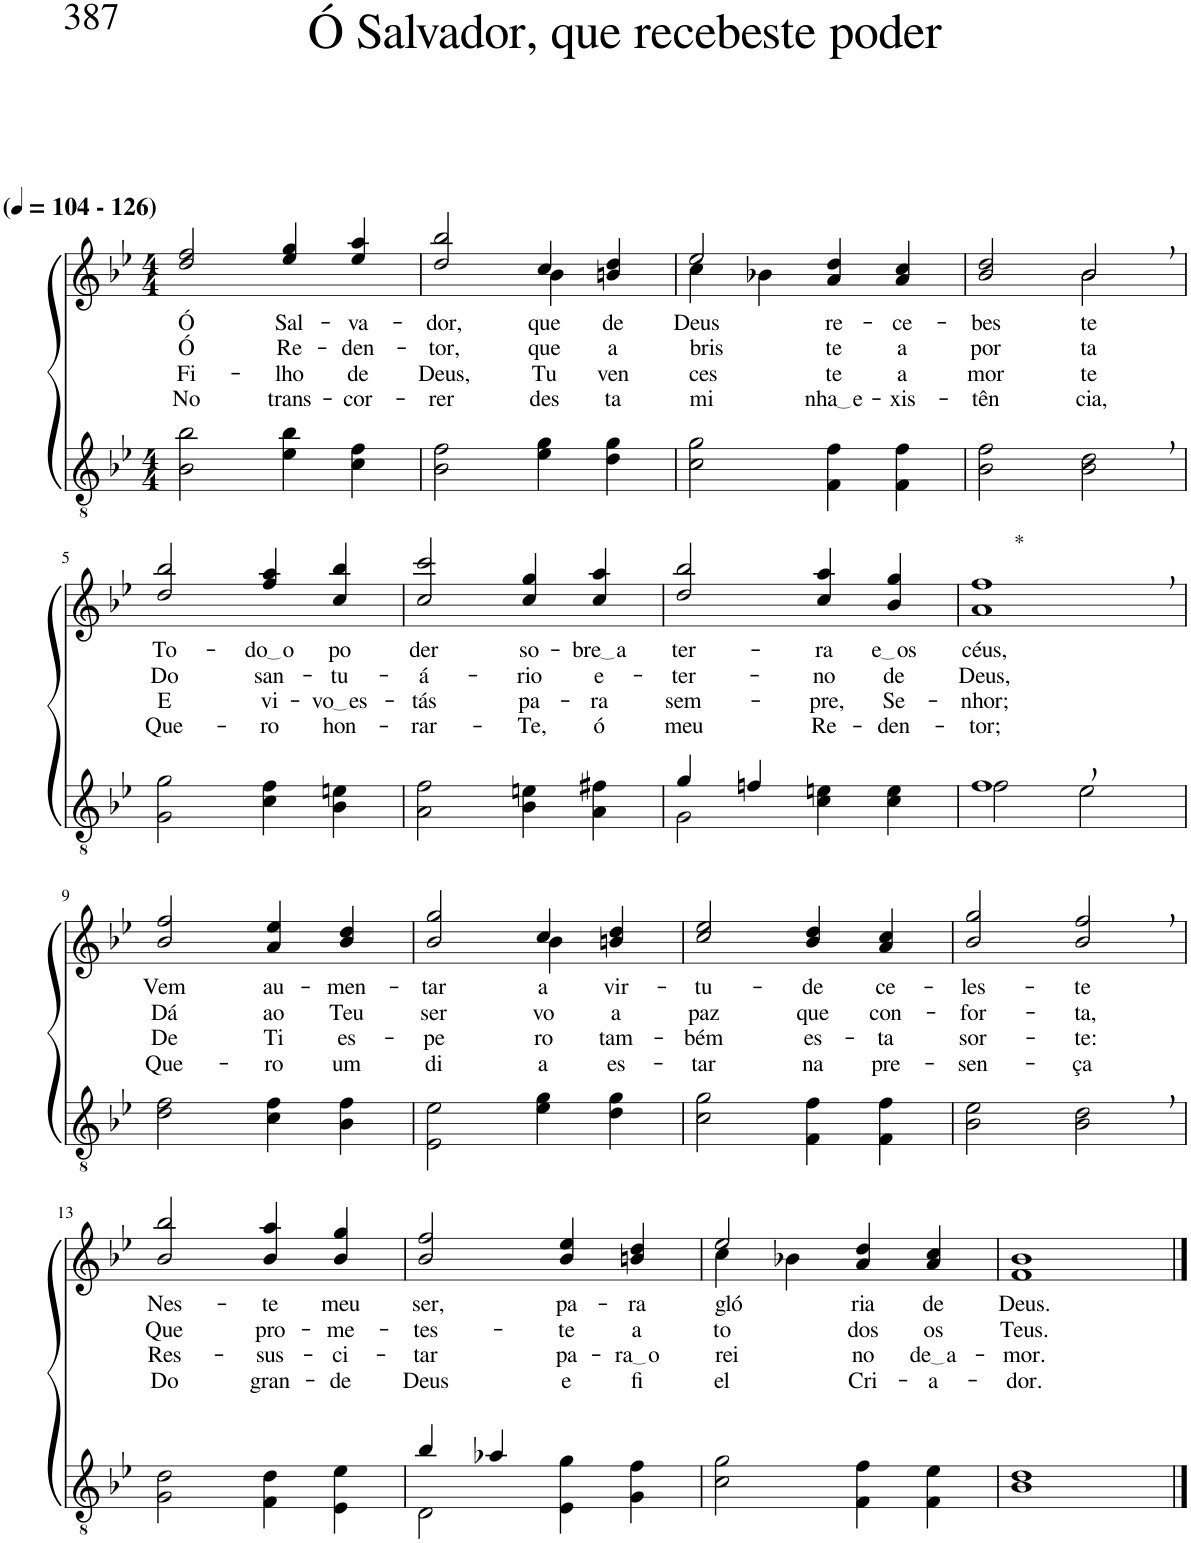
**kern	**kern	**text	**text	**text	**text
*part2	*part1	*part1	*part1	*part1	*part1
*staff2	*staff1	*staff1	*staff1	*staff1	*staff1
*I"Parte III e IV	*I"Parte I e II	*	*	*	*
*clefGv2	*clefG2	*	*	*	*
*Trd5c9	*Trd5c9	*	*	*	*
*k[b-e-]	*k[b-e-]	*	*	*	*
*M4/4	*M4/4	*	*	*	*
*MM104	*MM104	*	*	*	*
=1	=1	=1	=1	=1	=1
!	!LO:TX:a:B:t=(	!	!	!	!
!	!LO:TX:a:B:t=- 126)	!	!	!	!
!	!	!LO:LY:b	!LO:LY:b	!LO:LY:b	!LO:LY:b
2B-\ 2b-\	2dd/ 2ff/	Ó	Ó	Fi-	No
!	!	!LO:LY:b	!LO:LY:b	!LO:LY:b	!LO:LY:b
4e-\ 4b-\	4ee-/ 4gg/	Sal-	Re-	-lho	trans-
!	!	!LO:LY:b	!LO:LY:b	!LO:LY:b	!LO:LY:b
4c\ 4f\	4ee-/ 4aa/	-va-	-den-	de	-cor-
=2	=2	=2	=2	=2	=2
!	!	!LO:LY:b	!LO:LY:b	!LO:LY:b	!LO:LY:b
*	*^	*	*	*	*
2B-\ 2f\	2dd/ 2bb-/	2ryy	-dor,	-tor,	Deus,	-rer
!	!	!	!LO:LY:b	!LO:LY:b	!LO:LY:b	!LO:LY:b
4e-\ 4g\	4cc/	4b-\	que	que	Tu	des-
!	!	!	!LO:LY:b	!LO:LY:b	!LO:LY:b	!LO:LY:b
4d\ 4g\	4bn/ 4dd/	4ryy	de	a-	ven-	-ta
=3	=3	=3	=3	=3	=3	=3
!	!	!	!LO:LY:b	!LO:LY:b	!LO:LY:b	!LO:LY:b
2c\ 2g\	2ee-/	4cc\	Deus	-bris-	-ces-	mi-
.	.	4b-X\	.	.	.	.
!	!	!	!LO:LY:b	!LO:LY:b	!LO:LY:b	!LO:LY:b
4F\ 4f\	4a/ 4dd/	2ryy	re-	-te	-te	nha e
!	!	!	!LO:LY:b	!LO:LY:b	!LO:LY:b	!LO:LY:b
4F\ 4f\	4a/ 4cc/	.	-ce-	a	a	-xis-
=4	=4	=4	=4	=4	=4	=4
!	!	!	!LO:LY:b	!LO:LY:b	!LO:LY:b	!LO:LY:b
2B-\ 2f\	2b-/ 2dd/	2ryy	-bes-	por-	mor-	-tên-
!	!	!	!LO:LY:b	!LO:LY:b	!LO:LY:b	!LO:LY:b
2B-\, 2d\,	2b-,/	2b-\	-te	-ta	-te	-cia,
!!LO:LB:g=z
=5	=5	=5	=5	=5	=5	=5
!	!	!	!LO:LY:b	!LO:LY:b	!LO:LY:b	!LO:LY:b
*	*v	*v	*	*	*	*
2G\ 2g\	2dd/ 2bb-/	To-	Do	-E	Que-
!	!	!LO:LY:b	!LO:LY:b	!LO:LY:b	!LO:LY:b
4c\ 4f\	4ff/ 4aa/	do o	san-	vi-	-ro
!	!	!LO:LY:b	!LO:LY:b	!LO:LY:b	!LO:LY:b
4B-\ 4en\	4cc/ 4bb-/	po	-tu-	vo es	hon-
=6	=6	=6	=6	=6	=6
!	!	!LO:LY:b	!LO:LY:b	!LO:LY:b	!LO:LY:b
2A\ 2f\	2cc/ 2ccc/	der	-á-	-tás	-rar-
!	!	!LO:LY:b	!LO:LY:b	!LO:LY:b	!LO:LY:b
4B-\ 4en\	4cc/ 4gg/	so-	-rio	pa-	-Te,
!	!	!LO:LY:b	!LO:LY:b	!LO:LY:b	!LO:LY:b
4A\ 4f#X\	4cc/ 4aa/	bre a	e-	-ra	ó
=7	=7	=7	=7	=7	=7
*^	*	*	*	*	*
!	!	!	!LO:LY:b	!LO:LY:b	!LO:LY:b	!LO:LY:b
4g/	2G\	2dd/ 2bb-/	ter-	-ter-	sem-	meu
4fn/	.	.	.	.	.	.
!	!	!	!LO:LY:b	!LO:LY:b	!LO:LY:b	!LO:LY:b
2ryy	4c\ 4en\	4cc/ 4aa/	-ra	-no	-pre,	Re-
!	!	!	!LO:LY:b	!LO:LY:b	!LO:LY:b	!LO:LY:b
.	4c\ 4e\	4b-/ 4gg/	e os	de	Se-	-den-
=8	=8	=8	=8	=8	=8	=8
!	!	!LO:TX:a:t=*	!	!	!	!
!	!	!	!LO:LY:b	!LO:LY:b	!LO:LY:b	!LO:LY:b
1f,	2f\	1a, 1ff,	céus,	Deus,	-nhor;	-tor;
.	2e-\	.	.	.	.	.
!!LO:LB:g=z
=9	=9	=9	=9	=9	=9	=9
!	!	!	!LO:LY:b	!LO:LY:b	!LO:LY:b	!LO:LY:b
*v	*v	*	*	*	*	*
2d\ 2f\	2b-/ 2ff/	Vem	Dá	De	Que-
!	!	!LO:LY:b	!LO:LY:b	!LO:LY:b	!LO:LY:b
4c\ 4f\	4a/ 4ee-/	au-	ao	Ti	-ro
!	!	!LO:LY:b	!LO:LY:b	!LO:LY:b	!LO:LY:b
4B-\ 4f\	4b-/ 4dd/	-men-	Teu	es-	um
=10	=10	=10	=10	=10	=10
!	!	!LO:LY:b	!LO:LY:b	!LO:LY:b	!LO:LY:b
*	*^	*	*	*	*
2E-\ 2e-\	2b-/ 2gg/	2ryy	-tar	ser-	-pe-	di-
!	!	!	!LO:LY:b	!LO:LY:b	!LO:LY:b	!LO:LY:b
4e-\ 4g\	4cc/	4b-\	a	-vo	ro	-a
!	!	!	!LO:LY:b	!LO:LY:b	!LO:LY:b	!LO:LY:b
4d\ 4g\	4bn/ 4dd/	4ryy	vir-	a	tam-	es-
=11	=11	=11	=11	=11	=11	=11
!	!	!	!LO:LY:b	!LO:LY:b	!LO:LY:b	!LO:LY:b
*	*v	*v	*	*	*	*
2c\ 2g\	2cc/ 2ee-/	-tu-	paz	-bém	-tar
!	!	!LO:LY:b	!LO:LY:b	!LO:LY:b	!LO:LY:b
4F\ 4f\	4b-/ 4dd/	-de	que	es-	na
!	!	!LO:LY:b	!LO:LY:b	!LO:LY:b	!LO:LY:b
4F\ 4f\	4a/ 4cc/	ce-	con-	-ta	pre-
=12	=12	=12	=12	=12	=12
!	!	!LO:LY:b	!LO:LY:b	!LO:LY:b	!LO:LY:b
2B-\ 2e-\	2b-/ 2gg/	-les-	-for-	sor-	-sen-
!	!	!LO:LY:b	!LO:LY:b	!LO:LY:b	!LO:LY:b
2B-\, 2d\,	2b-/, 2ff/,	-te	-ta,	-te:	-ça
!!LO:LB:g=z
=13	=13	=13	=13	=13	=13
!	!	!LO:LY:b	!LO:LY:b	!LO:LY:b	!LO:LY:b
2G\ 2d\	2b-/ 2bb-/	Nes-	Que	Res-	Do
!	!	!LO:LY:b	!LO:LY:b	!LO:LY:b	!LO:LY:b
4F\ 4d\	4b-/ 4aa/	-te	pro-	-sus-	gran-
!	!	!LO:LY:b	!LO:LY:b	!LO:LY:b	!LO:LY:b
4E-\ 4e-\	4b-/ 4gg/	meu	-me-	-ci-	-de
=14	=14	=14	=14	=14	=14
*^	*	*	*	*	*
!	!	!	!LO:LY:b	!LO:LY:b	!LO:LY:b	!LO:LY:b
4b-/	2D\	2b-/ 2ff/	ser,	-tes-	-tar	Deus
4a-X/	.	.	.	.	.	.
!	!	!	!LO:LY:b	!LO:LY:b	!LO:LY:b	!LO:LY:b
2ryy	4E-\ 4g\	4b-/ 4ee-/	pa-	-te	pa-	e
!	!	!	!LO:LY:b	!LO:LY:b	!LO:LY:b	!LO:LY:b
.	4G\ 4f\	4bn/ 4dd/	-ra	a	ra o	fi-
=15	=15	=15	=15	=15	=15	=15
*	*	*^	*	*	*	*
!	!	!	!	!LO:LY:b	!LO:LY:b	!LO:LY:b	!LO:LY:b
*v	*v	*	*	*	*	*	*
2c\ 2g\	2ee-/	4cc\	gló-	to	rei-	-el
.	.	4b-X\	.	.	.	.
!	!	!	!LO:LY:b	!LO:LY:b	!LO:LY:b	!LO:LY:b
4F\ 4f\	4a/ 4dd/	2ryy	-ria	dos	-no	Cri-
!	!	!	!LO:LY:b	!LO:LY:b	!LO:LY:b	!LO:LY:b
4F\ 4e-\	4a/ 4cc/	.	de	os	de a	-a-
*	*v	*v	*	*	*	*
=16	=16	=16	=16	=16	=16
!	!	!LO:LY:b	!LO:LY:b	!LO:LY:b	!LO:LY:b
1B- 1d	1f 1b-	Deus.	Teus.	-mor.	-dor.
==	==	==	==	==	==
*-	*-	*-	*-	*-	*-
